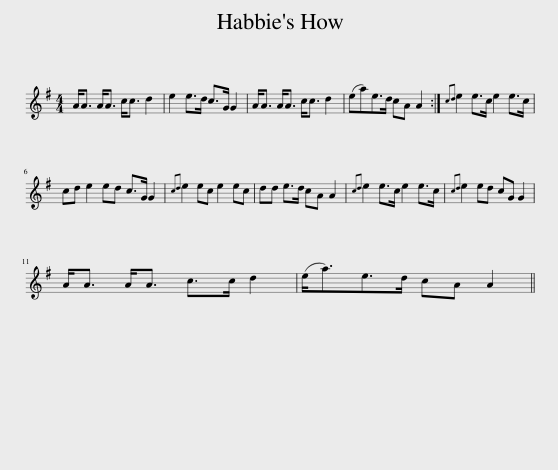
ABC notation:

X:1
L:1/8
M:4/4
I:linebreak $
K:G
V:1 treble
V:1
 A<A A<A c<c d2 | e2 e>d c>G G2 | A<A A<A c<c d2 | (ea)e>d cA A2 :|{cd} e2 e>c e2 e>c |$ %5
 cd e2 ed c>G G2 |{cd} e2 ec e2 ec | dd e>d cA A2 |{cd} e2 e>c e2 e>c |{cd} e2 ed cG G2 |$ %10
 A<A A<A c>c d2 | (e<a)e>d cA A2 || %12
